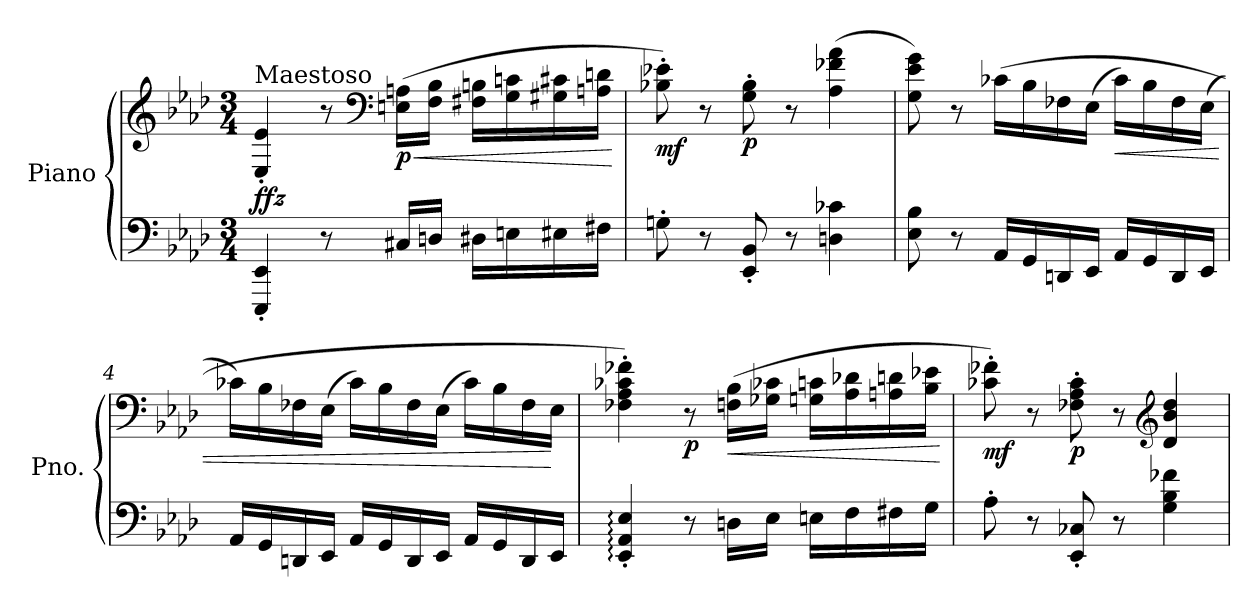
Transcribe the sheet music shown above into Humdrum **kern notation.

**kern	**kern	**dynam
*part1	*part1	*part1
*staff2	*staff1	*staff1/2
*I"Piano	*	*
*I'Pno.	*	*
*clefF4	*clefG2	*
*k[b-e-a-d-]	*k[b-e-a-d-]	*
*A-:	*A-:	*
*M3/4	*M3/4	*
=1	=1	=1
!	!LO:TX:a:t=Maestoso	!
!	!	!LO:DY:a=2
!	!	!LO:DY:n=1:a=2
4EEE-/' 4EE-/'	4E-/' 4e-/'	f fz
8r	8r	.
*	*clefF4	*
!	!	!LO:HP:b
!	!	!LO:DY:n=2:b
16C#X/LL	(16En\ 16An\LL	< p
16Dn/JJ	16F\ 16B-\JJ	.
16D#X\LL	16F#X\ 16Bn\LL	.
16En\	16G\ 16cn\	.
16E#X\	16G#X\ 16c#X\	.
16F#X\JJ	16An\ 16dn\JJ	.
.	.	[
=2	=2	=2
!	!	!LO:DY:b
8Gn'\	8B-X\' 8e-X\')	mf
8r	8r	.
!	!	!LO:DY:b
8EE-/' 8BB-/'	8G\' 8B-\'	p
8r	8r	.
4Dn\ 4c-X\	(4A-\ 4f-X\ 4a-\	.
=3	=3	=3
8E-\ 8B-\	8G\ 8e-\ 8g\)	.
8r	8r	.
16AA-/LL	(16c-X\LL	.
16GG/	16B-\	.
16DDn/	16F-X\	.
16EE-/JJ	(16E-\JJ	.
!	!	!LO:HP:b
16AA-/LL	16c-\LL)	<
16GG/	16B-\	.
16DD/	16F-\	.
16EE-/JJ	(16E-\JJ	.
!!LO:LB:g=z
=4	=4	=4
16AA-/LL	16c-X\LL)	.
16GG/	16B-\	.
16DDn/	16F-X\	.
16EE-/JJ	(16E-\JJ	.
16AA-/LL	16c-\LL)	.
16GG/	16B-\	.
16DD/	16F-\	.
16EE-/JJ	(16E-\JJ	.
16AA-/LL	16c-\LL)	.
16GG/	16B-\	.
16DD/	16F-\	.
16EE-/JJ	16E-\JJ	[
=5	=5	=5
!	!	!LO:DY:b
!	!	!LO:DY:n=1:b
4EE-/:' 4AA-/:' 4E-/:'	4F-X\' 4A-\' 4c-X\' 4f-X\')	fz f
!	!	!LO:DY:n=2:b
8r	8r	p
!	!	!LO:HP:b
16Dn\LL	(16Fn\ 16B-\LL	<
16E-\JJ	16G-X\ 16c-X\JJ	.
16En\LL	16Gn\ 16cn\LL	.
16F\	16A-\ 16d-X\	.
16F#X\	16An\ 16dn\	.
16G\JJ	16B-\ 16e-X\JJ	.
.	.	[
=6	=6	=6
!	!	!LO:DY:b
8A-'\	8c-X\' 8f-X\')	mf
8r	8r	.
!	!	!LO:DY:b
8EE-/' 8C-X/'	8F-X\' 8A-\' 8c-\'	p
8r	8r	.
*	*clefG2	*
4G\ 4B-\ 4f-X\	4d-/ 4b-/ 4dd-/	.
=	=	=
*-	*-	*-
